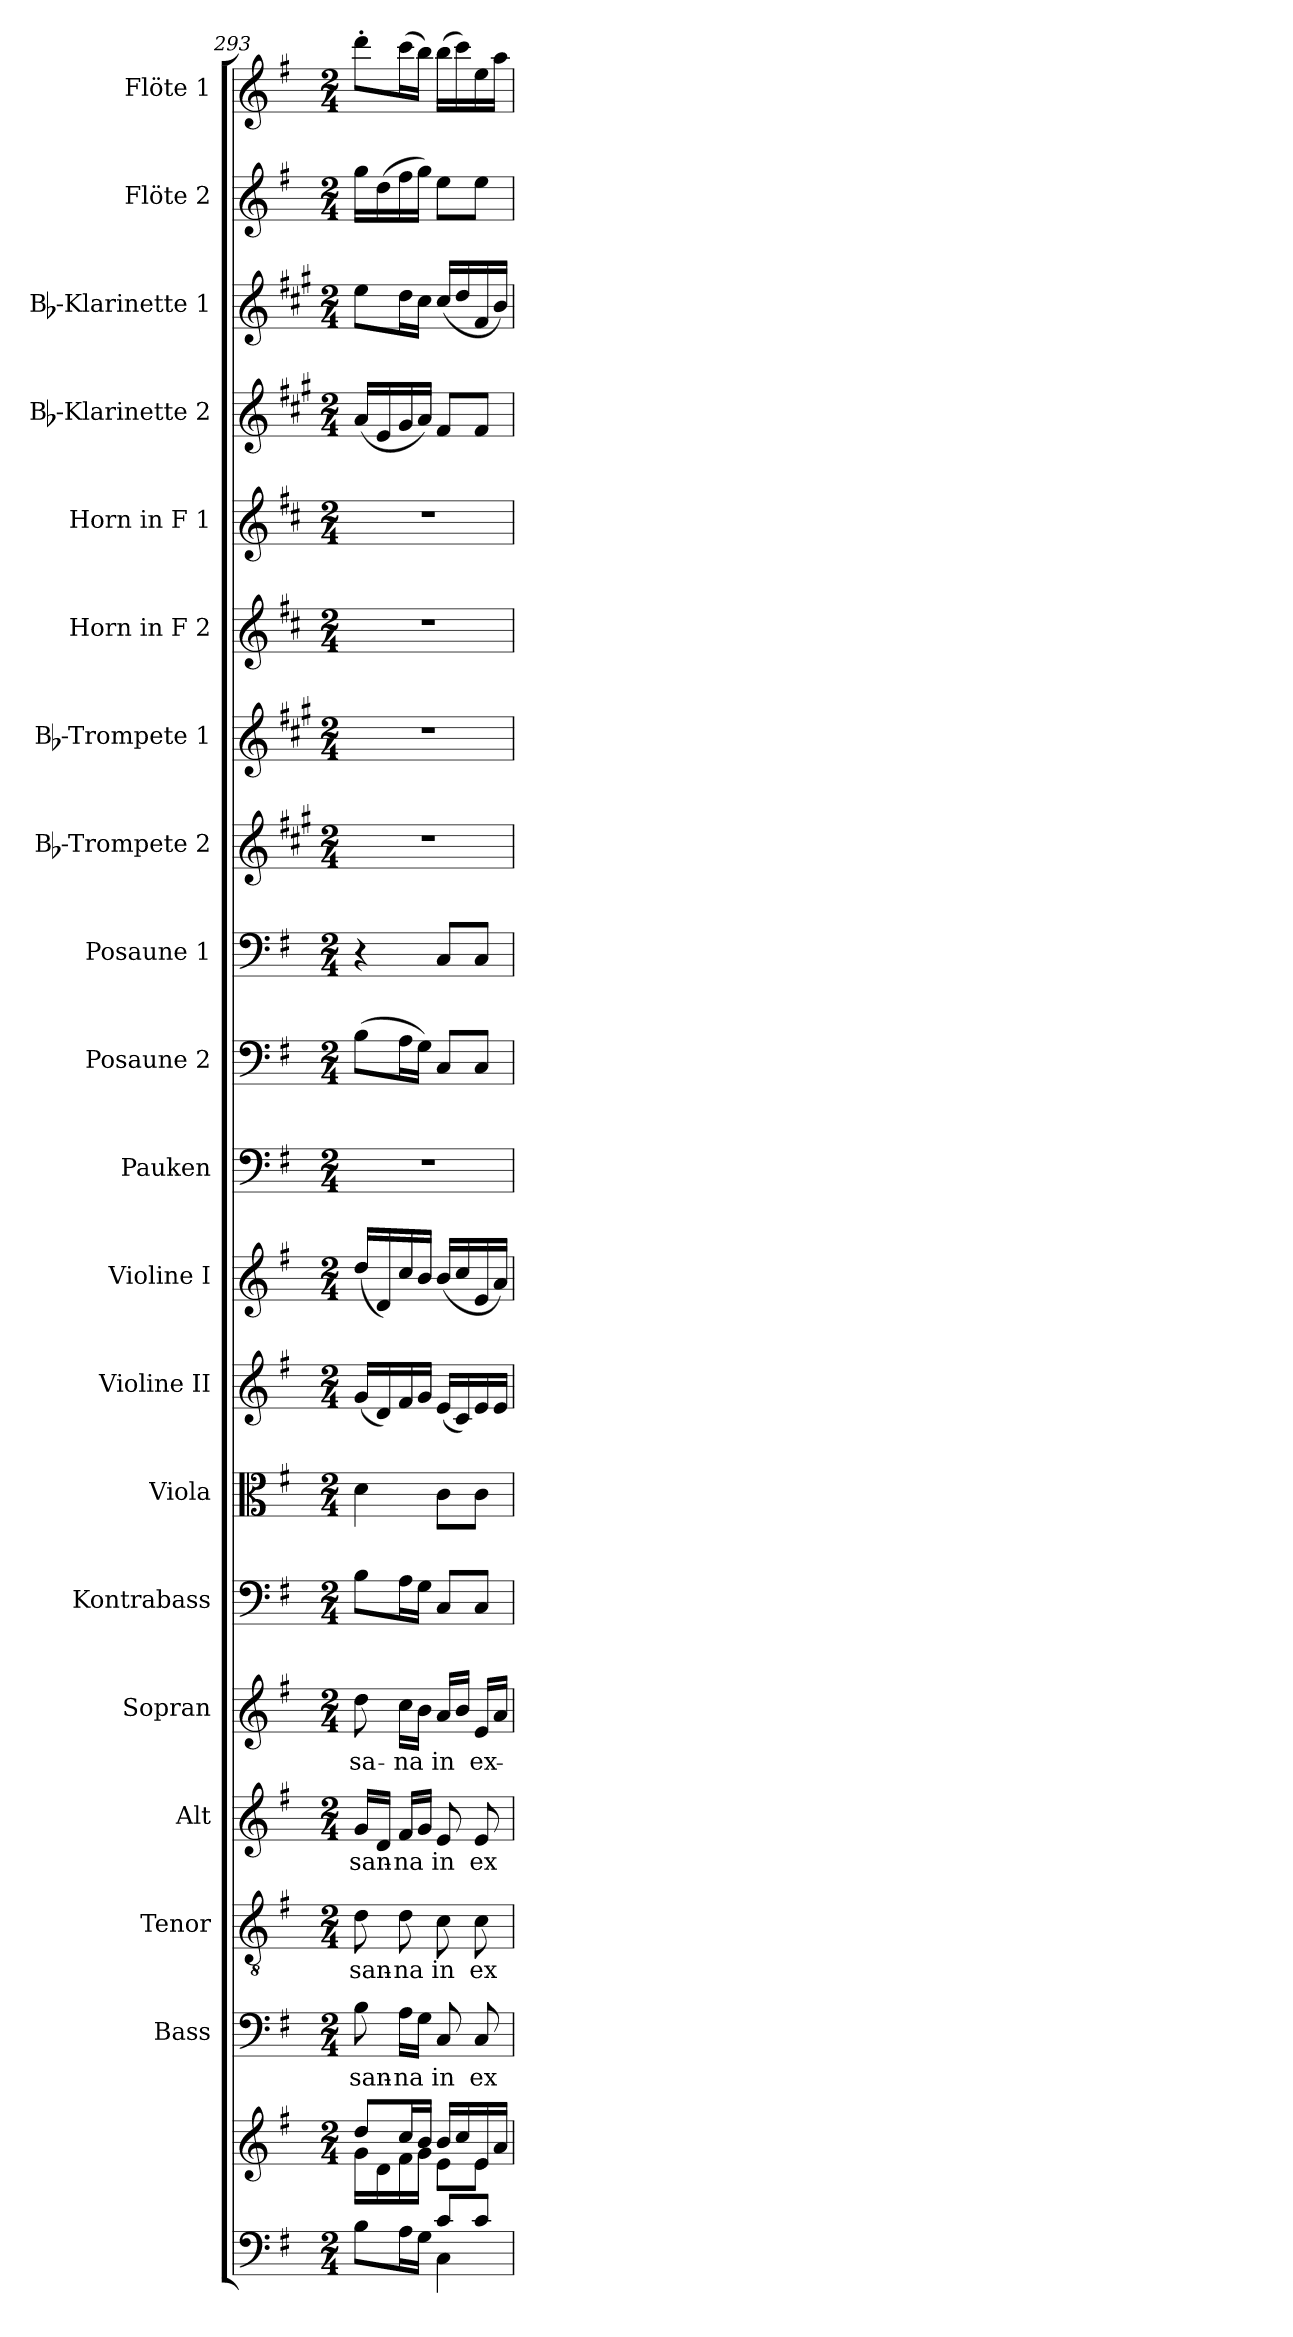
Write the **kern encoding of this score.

**kern	**kern	**kern	**text	**kern	**text	**kern	**text	**kern	**text	**kern	**kern	**kern	**kern	**kern	**kern	**kern	**kern	**kern	**kern	**kern	**kern	**kern	**kern	**kern
*part20	*part20	*part19	*part19	*part18	*part18	*part17	*part17	*part16	*part16	*part15	*part14	*part13	*part12	*part11	*part10	*part9	*part8	*part7	*part6	*part5	*part4	*part3	*part2	*part1
*staff21	*staff20	*staff19	*staff19	*staff18	*staff18	*staff17	*staff17	*staff16	*staff16	*staff15	*staff14	*staff13	*staff12	*staff11	*staff10	*staff9	*staff8	*staff7	*staff6	*staff5	*staff4	*staff3	*staff2	*staff1
*	*	*I"Bass	*	*I"Tenor	*	*I"Alt	*	*I"Sopran	*	*I"Kontrabass	*I"Viola	*I"Violine II	*I"Violine I	*I"Pauken	*I"Posaune 2	*I"Posaune 1	*I"Bb-Trompete 2	*I"Bb-Trompete 1	*I"Horn in F 2	*I"Horn in F 1	*I"Bb-Klarinette 2	*I"Bb-Klarinette 1	*I"Flöte 2	*I"Flöte 1
*	*	*I'B.	*	*I'T.	*	*I'A.	*	*I'S.	*	*I'Kb.	*I'Vla.	*I'Vl. II	*I'Vl. I	*I'Pk.	*I'Pos. 2	*I'Pos. 1	*I'Bb Trp. 2	*I'Bb Trp. 1	*	*	*I'Bb Kl. 2	*I'Bb Kl. 1	*I'Fl. 2	*I'Fl. 1
*clefF4	*clefG2	*clefF4	*	*clefGv2	*	*clefG2	*	*clefG2	*	*clefF4	*clefC3	*clefG2	*clefG2	*clefF4	*clefF4	*clefF4	*clefG2	*clefG2	*clefG2	*clefG2	*clefG2	*clefG2	*clefG2	*clefG2
*	*	*	*	*	*	*	*	*	*	*ITrd7c12	*	*	*	*	*	*	*ITrd1c2	*ITrd1c2	*ITrd4c7	*ITrd4c7	*ITrd1c2	*ITrd1c2	*	*
*k[f#]	*k[f#]	*k[f#]	*	*k[f#]	*	*k[f#]	*	*k[f#]	*	*k[f#]	*k[f#]	*k[f#]	*k[f#]	*k[f#]	*k[f#]	*k[f#]	*k[f#]	*k[f#]	*k[f#]	*k[f#]	*k[f#]	*k[f#]	*k[f#]	*k[f#]
*G:	*G:	*G:	*	*G:	*	*G:	*	*G:	*	*G:	*G:	*G:	*G:	*G:	*G:	*G:	*G:	*G:	*G:	*G:	*G:	*G:	*G:	*G:
*M2/4	*M2/4	*M2/4	*	*M2/4	*	*M2/4	*	*M2/4	*	*M2/4	*M2/4	*M2/4	*M2/4	*M2/4	*M2/4	*M2/4	*M2/4	*M2/4	*M2/4	*M2/4	*M2/4	*M2/4	*M2/4	*M2/4
=293	=293	=293	=293	=293	=293	=293	=293	=293	=293	=293	=293	=293	=293	=293	=293	=293	=293	=293	=293	=293	=293	=293	=293	=293
*^	*^	*	*	*	*	*	*	*	*	*	*	*	*	*	*	*	*	*	*	*	*	*	*	*
!	!	!	!	!	!LO:LY:b	!	!LO:LY:b	!	!LO:LY:b	!	!LO:LY:b	!	!	!	!	!	!	!	!	!	!	!	!	!	!	!
8B\L	4ryy	8dd/L	16g\LL	8B\	-san-	8d\	-san-	16g/LL	-san-	8dd\	-sa-	8BB\L	4d\	(<16g/LL	(<16dd/LL	2r	(>8B\L	4r	2r	2r	2r	2r	(<16g/LL	8dd\L	16gg\LL	8ddd'>\L
.	.	.	16d\	.	.	.	.	16d/JJ	.	.	.	.	.	16d/)	16d/)	.	.	.	.	.	.	.	16d/	.	(>16dd\	.
!	!	!	!	!	!LO:LY:b	!	!LO:LY:b	!	!LO:LY:b	!	!LO:LY:b	!	!	!	!	!	!	!	!	!	!	!	!	!	!	!
16A\L	.	16cc/L	16f#\	16A\LL	-na	8d\	-na	16f#/LL	-na	16cc\LL	-na	16AA\L	.	16f#/	16cc/	.	16A\L	.	.	.	.	.	16f#/	16cc\L	16ff#\	(>16ccc\L
16G\JJ	.	16b/JJ	16g\JJ	16G\JJ	.	.	.	16g/JJ	.	16b\JJ	.	16GG\JJ	.	16g/JJ	16b/JJ	.	16G\JJ)	.	.	.	.	.	16g/JJ)	16b\JJ	16gg\JJ)	16bb\JJ)
!	!	!	!	!	!LO:LY:b	!	!LO:LY:b	!	!LO:LY:b	!	!LO:LY:b	!	!	!	!	!	!	!	!	!	!	!	!	!	!	!
8c/L	4C\	16b/LL	8e\L	8C/	in	8c\	in	8e/	in	16a/LL	in	8CC/L	8c\L	(<16e/LL	(<16b/LL	.	8C/L	8C/L	.	.	.	.	8e/L	(<16b/LL	8ee\L	(>16bb\LL
.	.	16cc/	.	.	.	.	.	.	.	16b/JJ	.	.	.	16c/)	16cc/	.	.	.	.	.	.	.	.	16cc/	.	16ccc\)
!	!	!	!	!	!LO:LY:b	!	!LO:LY:b	!	!LO:LY:b	!	!LO:LY:b	!	!	!	!	!	!	!	!	!	!	!	!	!	!	!
8c/J	.	16e/	8e\J	8C/	ex-	8c\	ex-	8e/	ex-	16e/LL	ex-	8CC/J	8c\J	16e/	16e/	.	8C/J	8C/J	.	.	.	.	8e/J	16e/	8ee\J	16ee\
.	.	16a/JJ	.	.	.	.	.	.	.	16a/JJ	.	.	.	16e/JJ	16a/JJ)	.	.	.	.	.	.	.	.	16a/JJ)	.	16aa\JJ
*v	*v	*	*	*	*	*	*	*	*	*	*	*	*	*	*	*	*	*	*	*	*	*	*	*	*	*
*	*v	*v	*	*	*	*	*	*	*	*	*	*	*	*	*	*	*	*	*	*	*	*	*	*	*
=	=	=	=	=	=	=	=	=	=	=	=	=	=	=	=	=	=	=	=	=	=	=	=	=
*-	*-	*-	*-	*-	*-	*-	*-	*-	*-	*-	*-	*-	*-	*-	*-	*-	*-	*-	*-	*-	*-	*-	*-	*-
